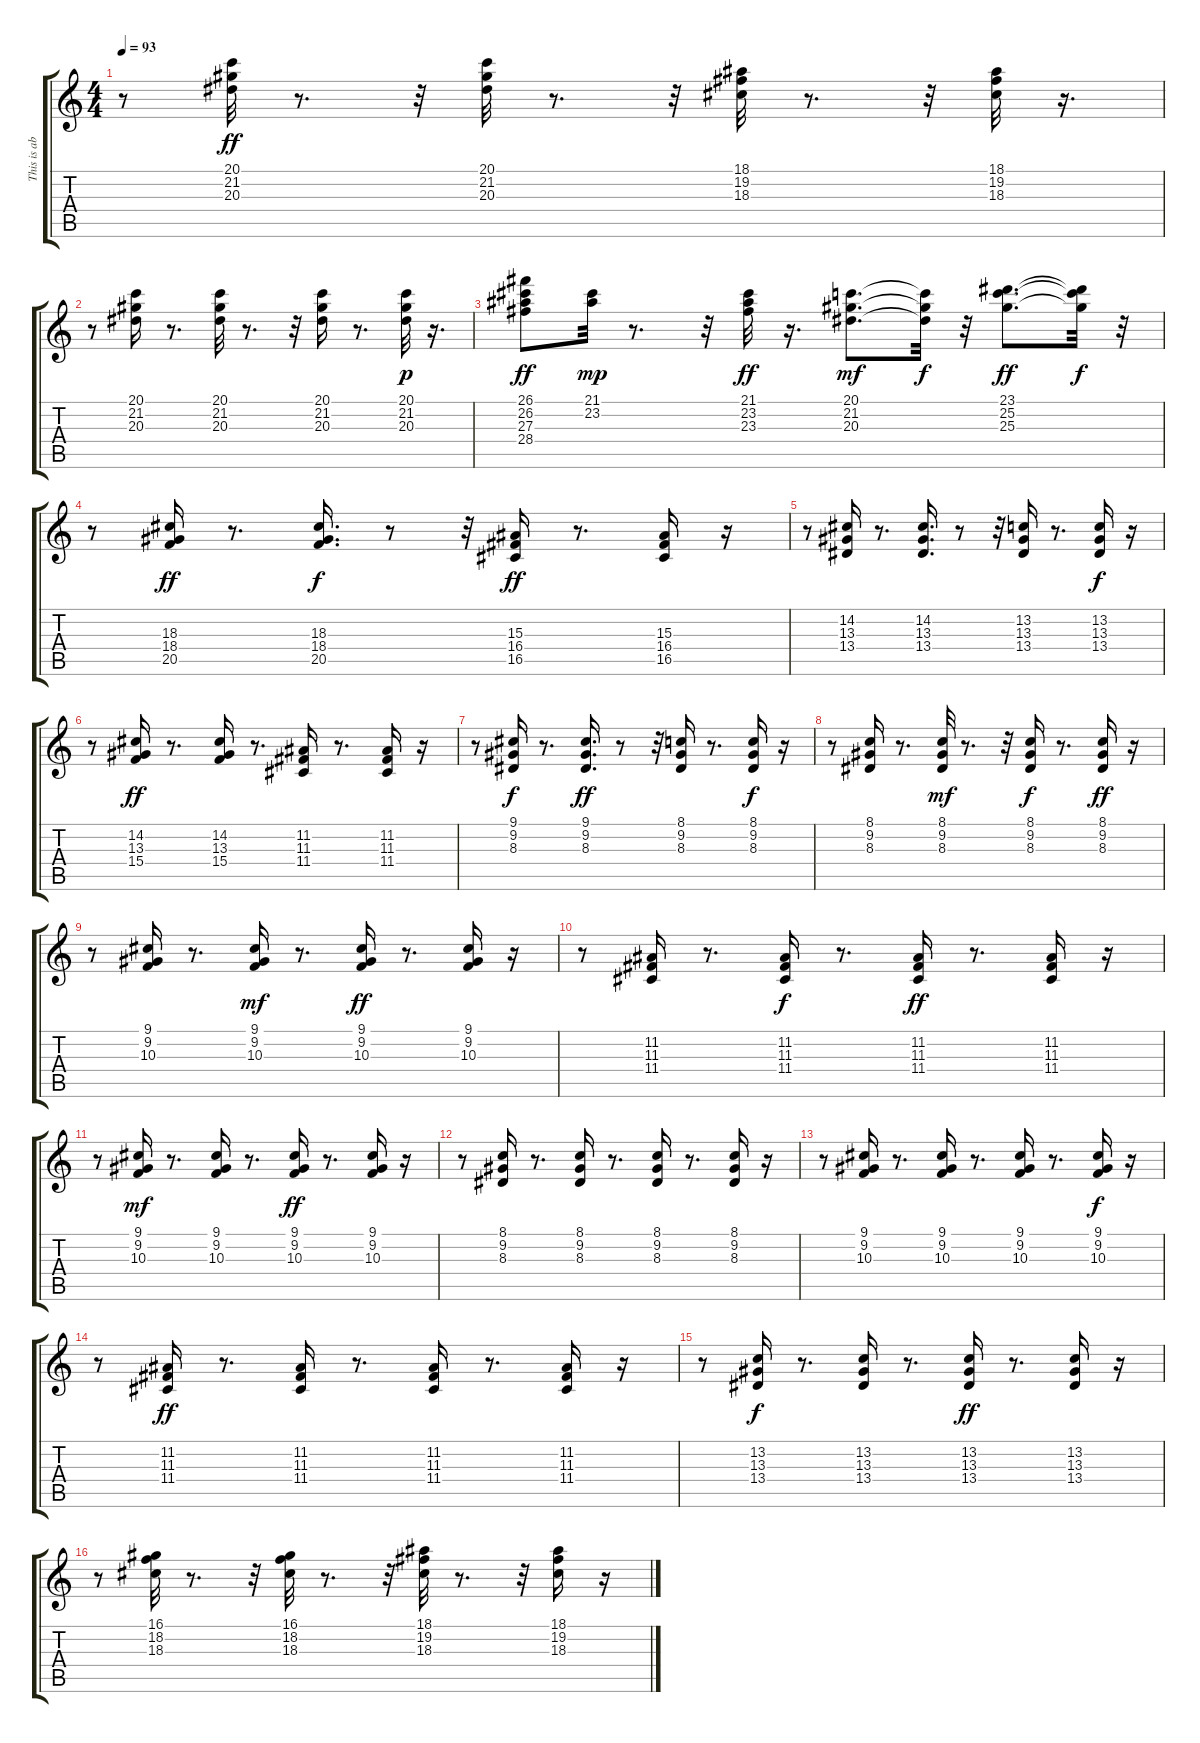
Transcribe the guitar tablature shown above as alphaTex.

\track ("This is about the best I can do" "This is ab") {instrument steeldrums}
\staff {score tabs}
\tuning (E4 B3 G3 D3 A2 E2) {hide}
\ts (4 4)
\tempo 93
\clef g2
\ks c
r.8{dy ff} (20.1 21.2 20.3).32 r.8{d} r.32 (20.1 21.2 20.3).32 r.8{d} r.32 (18.1 19.2 18.3).32 r.8{d} r.32 (18.1 19.2 18.3).32 r.16{d} |
r.8 (20.1 21.2 20.3).16 r.8{d} (20.1 21.2 20.3).32 r.8{d} r.32 (20.1 21.2 20.3).16 r.8{d} (20.1 21.2 20.3).32{dy p} r.16{d} |
(26.1 26.2 27.3 28.4).8{dy ff} (21.1 23.2).32{dy mp} r.8{d} r.32 (21.1 23.2 23.3).32{dy ff} r.16{d} (20.1 21.2 20.3).8{d dy mf} (20.1{t} 21.2{t} 20.3{t}).32{dy f} r.32 (23.1 25.2 25.3).8{d dy ff} (23.1{t} 25.2{t} 25.3{t}).32{dy f} r.32 |
r.8 (18.3 18.4 20.5).16{dy ff} r.8{d} (18.3 18.4 20.5).16{d dy f} r.8 r.32 (15.3 16.4 16.5).16{dy ff} r.8{d} (15.3 16.4 16.5).16 r.16 |
r.8 (14.2 13.3 13.4).16 r.8{d} (14.2 13.3 13.4).16{d} r.8 r.32 (13.2 13.3 13.4).16 r.8{d} (13.2 13.3 13.4).16{dy f} r.16 |
r.8 (14.2 13.3 15.4).16{dy ff} r.8{d} (14.2 13.3 15.4).16 r.8{d} (11.2 11.3 11.4).16 r.8{d} (11.2 11.3 11.4).16 r.16 |
r.8 (9.1 9.2 8.3).16{dy f} r.8{d} (9.1 9.2 8.3).16{d dy ff} r.8 r.32 (8.1 9.2 8.3).16 r.8{d} (8.1 9.2 8.3).16{dy f} r.16 |
r.8 (8.1 9.2 8.3).16 r.8{d} (8.1 9.2 8.3).32{dy mf} r.8{d} r.32 (8.1 9.2 8.3).16{dy f} r.8{d} (8.1 9.2 8.3).16{dy ff} r.16 |
r.8 (9.1 9.2 10.3).16 r.8{d} (9.1 9.2 10.3).16{dy mf} r.8{d} (9.1 9.2 10.3).16{dy ff} r.8{d} (9.1 9.2 10.3).16 r.16 |
r.8 (11.2 11.3 11.4).16 r.8{d} (11.2 11.3 11.4).16{dy f} r.8{d} (11.2 11.3 11.4).16{dy ff} r.8{d} (11.2 11.3 11.4).16 r.16 |
r.8 (9.1 9.2 10.3).16{dy mf} r.8{d} (9.1 9.2 10.3).16 r.8{d} (9.1 9.2 10.3).16{dy ff} r.8{d} (9.1 9.2 10.3).16 r.16 |
r.8 (8.1 9.2 8.3).16 r.8{d} (8.1 9.2 8.3).16 r.8{d} (8.1 9.2 8.3).16 r.8{d} (8.1 9.2 8.3).16 r.16 |
r.8 (9.1 9.2 10.3).16 r.8{d} (9.1 9.2 10.3).16 r.8{d} (9.1 9.2 10.3).16 r.8{d} (9.1 9.2 10.3).16{dy f} r.16 |
r.8 (11.2 11.3 11.4).16{dy ff} r.8{d} (11.2 11.3 11.4).16 r.8{d} (11.2 11.3 11.4).16 r.8{d} (11.2 11.3 11.4).16 r.16 |
r.8 (13.2 13.3 13.4).16{dy f} r.8{d} (13.2 13.3 13.4).16 r.8{d} (13.2 13.3 13.4).16{dy ff} r.8{d} (13.2 13.3 13.4).16 r.16 |
r.8 (16.1 18.2 18.3).32 r.8{d} r.32 (16.1 18.2 18.3).32 r.8{d} r.32 (18.1 19.2 18.3).32 r.8{d} r.32 (18.1 19.2 18.3).16 r.16
